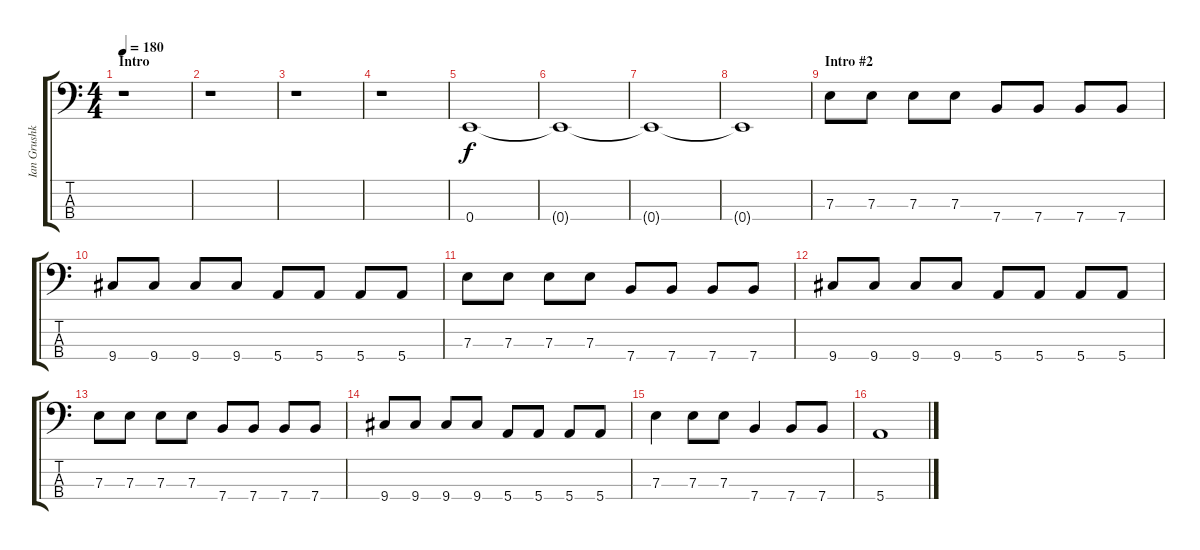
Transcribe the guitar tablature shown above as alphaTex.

\track ("Ian Grushka - Bass" "Ian Grushk") {instrument electricbasspick}
\staff {score tabs}
\tuning (G2 D2 A1 E1) {hide}
\ts (4 4)
\section ("" "Intro")
\tempo 180
\clef f4
\ks c
r.1{dy f instrument electricbasspick} |
r.1 |
r.1 |
r.1 |
0.4.1 |
0.4{t}.1 |
0.4{t}.1 |
0.4{t}.1 |
\section ("" "Intro #2")
7.3.8 7.3.8 7.3.8 7.3.8 7.4.8 7.4.8 7.4.8 7.4.8 |
9.4.8 9.4.8 9.4.8 9.4.8 5.4.8 5.4.8 5.4.8 5.4.8 |
7.3.8 7.3.8 7.3.8 7.3.8 7.4.8 7.4.8 7.4.8 7.4.8 |
9.4.8 9.4.8 9.4.8 9.4.8 5.4.8 5.4.8 5.4.8 5.4.8 |
7.3.8 7.3.8 7.3.8 7.3.8 7.4.8 7.4.8 7.4.8 7.4.8 |
9.4.8 9.4.8 9.4.8 9.4.8 5.4.8 5.4.8 5.4.8 5.4.8 |
7.3.4 7.3.8 7.3.8 7.4.4 7.4.8 7.4.8 |
5.4.1
